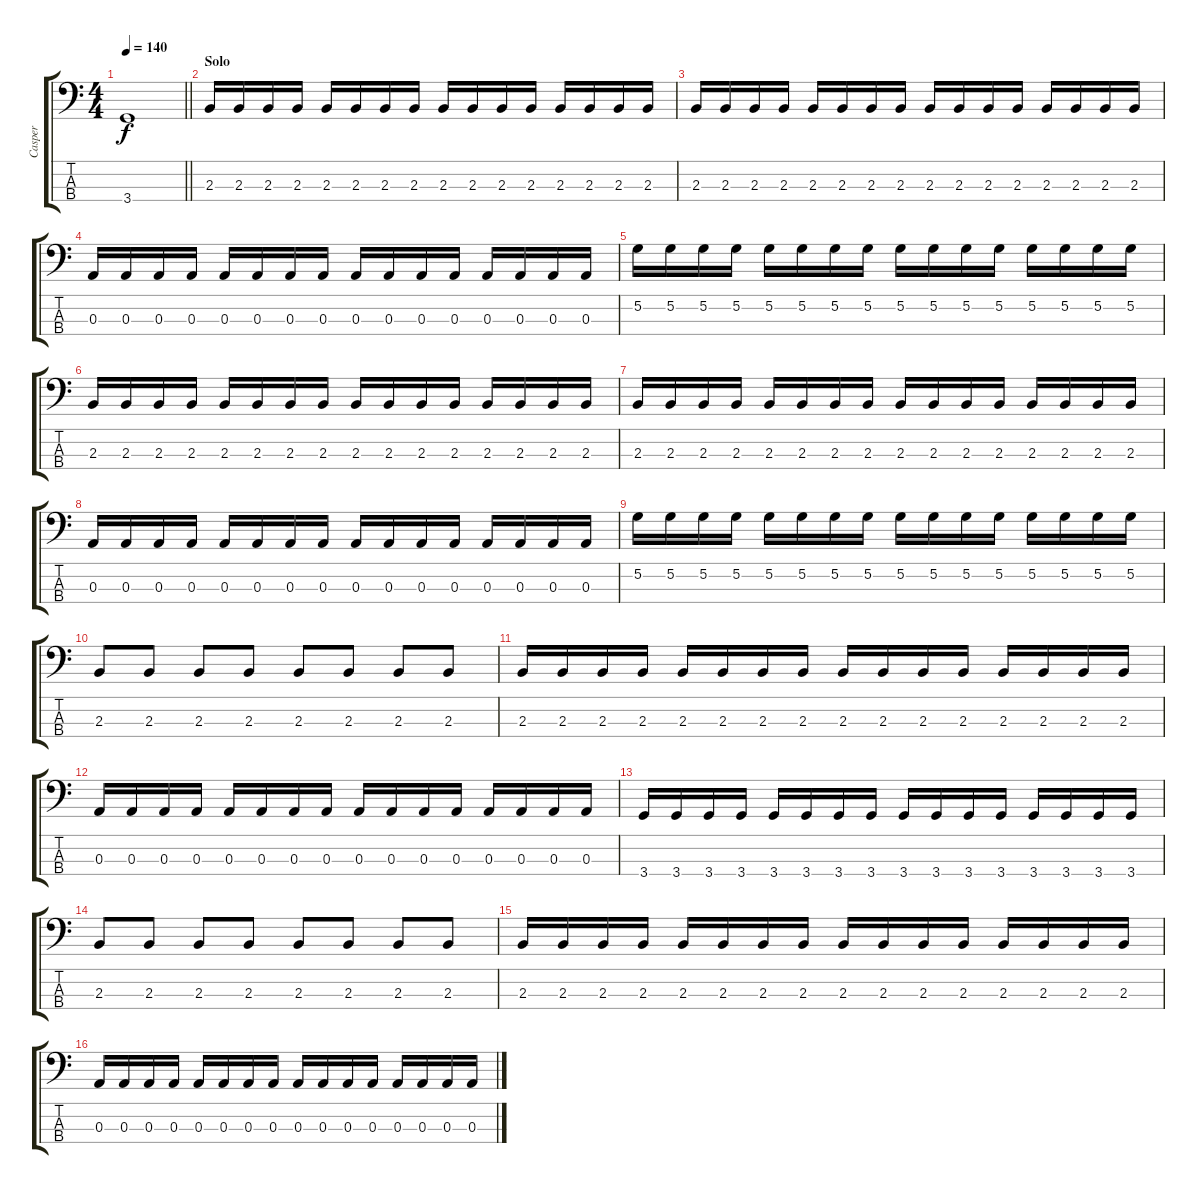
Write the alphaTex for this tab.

\track ("Casper" "Casper") {instrument electricbasspick}
\staff {score tabs}
\tuning (G2 D2 A1 E1) {hide}
\ts (4 4)
\tempo 140
\clef f4
\barLineRight lightlight
\ks c
3.4.1{dy f} |
\section ("" "Solo")
2.3.16 2.3.16 2.3.16 2.3.16 2.3.16 2.3.16 2.3.16 2.3.16 2.3.16 2.3.16 2.3.16 2.3.16 2.3.16 2.3.16 2.3.16 2.3.16 |
2.3.16 2.3.16 2.3.16 2.3.16 2.3.16 2.3.16 2.3.16 2.3.16 2.3.16 2.3.16 2.3.16 2.3.16 2.3.16 2.3.16 2.3.16 2.3.16 |
0.3.16 0.3.16 0.3.16 0.3.16 0.3.16 0.3.16 0.3.16 0.3.16 0.3.16 0.3.16 0.3.16 0.3.16 0.3.16 0.3.16 0.3.16 0.3.16 |
5.2.16 5.2.16 5.2.16 5.2.16 5.2.16 5.2.16 5.2.16 5.2.16 5.2.16 5.2.16 5.2.16 5.2.16 5.2.16 5.2.16 5.2.16 5.2.16 |
2.3.16 2.3.16 2.3.16 2.3.16 2.3.16 2.3.16 2.3.16 2.3.16 2.3.16 2.3.16 2.3.16 2.3.16 2.3.16 2.3.16 2.3.16 2.3.16 |
2.3.16 2.3.16 2.3.16 2.3.16 2.3.16 2.3.16 2.3.16 2.3.16 2.3.16 2.3.16 2.3.16 2.3.16 2.3.16 2.3.16 2.3.16 2.3.16 |
0.3.16 0.3.16 0.3.16 0.3.16 0.3.16 0.3.16 0.3.16 0.3.16 0.3.16 0.3.16 0.3.16 0.3.16 0.3.16 0.3.16 0.3.16 0.3.16 |
5.2.16 5.2.16 5.2.16 5.2.16 5.2.16 5.2.16 5.2.16 5.2.16 5.2.16 5.2.16 5.2.16 5.2.16 5.2.16 5.2.16 5.2.16 5.2.16 |
2.3.8 2.3.8 2.3.8 2.3.8 2.3.8 2.3.8 2.3.8 2.3.8 |
2.3.16 2.3.16 2.3.16 2.3.16 2.3.16 2.3.16 2.3.16 2.3.16 2.3.16 2.3.16 2.3.16 2.3.16 2.3.16 2.3.16 2.3.16 2.3.16 |
0.3.16 0.3.16 0.3.16 0.3.16 0.3.16 0.3.16 0.3.16 0.3.16 0.3.16 0.3.16 0.3.16 0.3.16 0.3.16 0.3.16 0.3.16 0.3.16 |
3.4.16 3.4.16 3.4.16 3.4.16 3.4.16 3.4.16 3.4.16 3.4.16 3.4.16 3.4.16 3.4.16 3.4.16 3.4.16 3.4.16 3.4.16 3.4.16 |
2.3.8 2.3.8 2.3.8 2.3.8 2.3.8 2.3.8 2.3.8 2.3.8 |
2.3.16 2.3.16 2.3.16 2.3.16 2.3.16 2.3.16 2.3.16 2.3.16 2.3.16 2.3.16 2.3.16 2.3.16 2.3.16 2.3.16 2.3.16 2.3.16 |
0.3.16 0.3.16 0.3.16 0.3.16 0.3.16 0.3.16 0.3.16 0.3.16 0.3.16 0.3.16 0.3.16 0.3.16 0.3.16 0.3.16 0.3.16 0.3.16
